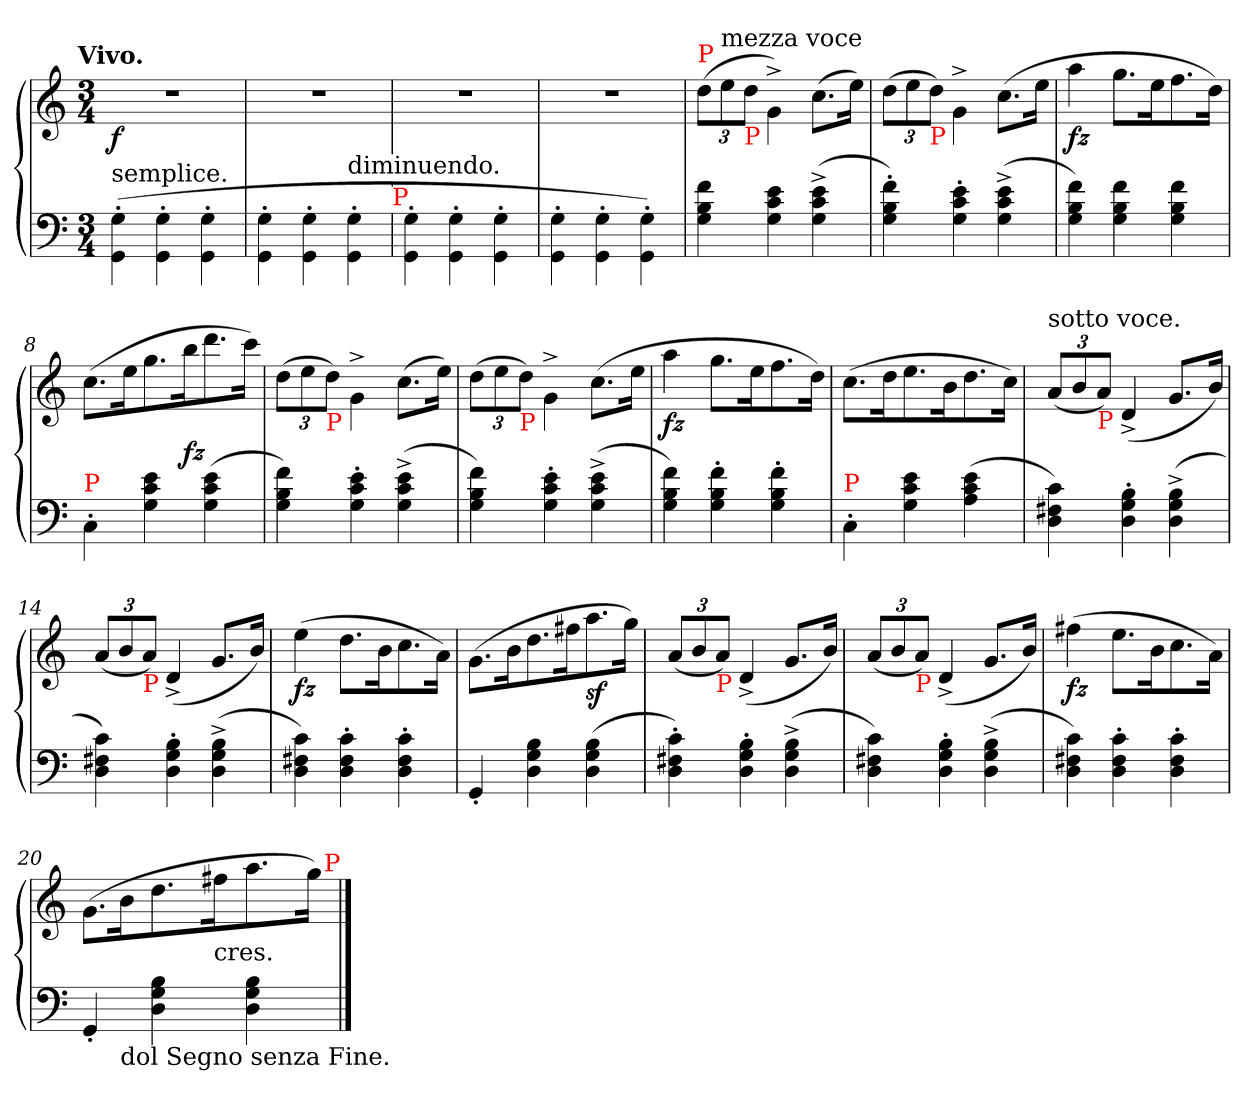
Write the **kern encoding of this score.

**kern	**kern	**dynam
*part1	*part1	*part1
*staff2	*staff1	*staff1/2
*clefF4	*clefG2	*
*k[]	*k[]	*
*C:	*C:	*
!!LO:TX:omd:t=Vivo.
*M3/4	*M3/4	*
*MM180	*MM180	*
=1	=1	=1
!LO:TX:a:t=semplice.	!	!
(>4G'\ 4GG'\	2.r	f
4G'\ 4GG'\	.	.
4G'\ 4GG'\	.	.
=2	=2	=2
4G'\ 4GG'\	2.r	.
4G'\ 4GG'\	.	.
!LO:TX:a:t=diminuendo.	!	!
4G'\ 4GG'\	.	.
!LO:TX:a:color=red:t=P	!	!
=3	=3	=3
4G'\ 4GG'\	2.r	.
4G'\ 4GG'\	.	.
4G'\ 4GG'\	.	.
=4	=4	=4
4G'\ 4GG'\	2.r	.
4G'\ 4GG'\	.	.
4G'\ 4GG'\)	.	.
=5	=5	=5
*	*Xbrackettup	*
!	!LO:TX:a:color=red:t=P	!
4f 4B 4G	(>12ddL	.
!	!LO:TX:a:t=mezza voce	!
.	12ee	.
!	!LO:TX:b:color=red:t=P	!
.	12ddJ	.
4e 4c 4G	4g^>\)	.
(>4e^< 4c^< 4G^<	(>8.ccL	.
.	16eeJk)	.
=6	=6	=6
4f' 4B' 4G')	(12ddL	.
.	12ee	.
!	!LO:TX:b:color=red:t=P	!
.	12ddJ)	.
4e' 4c' 4G'	4g^\	.
(>4e^< 4c^< 4G^<	(>8.ccL	.
.	16eeJk	.
=7	=7	=7
4f 4B 4G)	4aa	fz
4f 4B 4G	8.ggL	.
.	16eek	.
4f 4B 4G	8.ff	.
.	16ddJk)	.
=8	=8	=8
!LO:TX:a:color=red:t=P	!	!
4C'\	(>8.ccL	.
.	16eek	.
4e 4c 4G	8.gg	.
.	16bbk	fz
(>4e 4c 4G	8.ddd	.
.	16cccJk)	.
=9	=9	=9
4f 4B 4G)	(>12ddL	.
.	12ee	.
!	!LO:TX:b:color=red:t=P	!
.	12ddJ)	.
4e' 4c' 4G'	4g^>\	.
(>4e^< 4c^< 4G^<	(>8.ccL	.
.	16eeJk)	.
=10	=10	=10
4f 4B 4G)	(12ddL	.
.	12ee	.
!	!LO:TX:b:color=red:t=P	!
.	12ddJ)	.
4e' 4c' 4G'	4g^>\	.
(>4e^< 4c^< 4G^<	(>8.ccL	.
.	16eeJk	.
=11	=11	=11
4f 4B 4G)	4aa	fz
4f' 4B' 4G'	8.ggL	.
.	16eek	.
4f' 4B' 4G'	8.ff	.
.	16ddJk)	.
=12	=12	=12
!LO:TX:a:color=red:t=P	!	!
4C'\	(8.ccL	.
.	16ddk	.
4e 4c 4G	8.ee	.
.	16bk	.
(>4e 4c 4A	8.dd	.
.	16ccJk)	.
=13	=13	=13
!	!LO:TX:a:t=sotto voce.	!
4c 4F#X 4D)	(<12aL	.
.	12b	.
!	!LO:TX:b:color=red:t=P	!
.	12aJ)	.
4B' 4G' 4D'	(<4d^>	.
(4B^< 4G^< 4D^<	8.gL	.
.	16bJk)	.
=14	=14	=14
4c 4F#X 4D)	(<12aL	.
.	12b	.
!	!LO:TX:b:color=red:t=P	!
.	12aJ)	.
4B' 4G' 4D'	(<4d^>	.
(>4B^< 4G^< 4D^<	8.gL	.
.	16bJk)	.
=15	=15	=15
4c 4F#X 4D)	(>4ee	fz
4c' 4F#' 4D'	8.ddL	.
.	16bk	.
4c' 4F#' 4D'	8.cc	.
.	16aJk)	.
=16	=16	=16
4GG'	(>8.gL	.
.	16bk	.
4B 4G 4D	8.dd	.
.	16ff#Xk	.
(>4B 4G 4D	8.aa	sf
.	16ggJk)	.
=17	=17	=17
4c' 4F#X' 4D')	(<12aL	.
.	12b	.
!	!LO:TX:b:color=red:t=P	!
.	12aJ)	.
4B' 4G' 4D'	(<4d^>	.
(>4B^< 4G^< 4D^<	8.gL	.
.	16bJk)	.
=18	=18	=18
4c 4F#X 4D)	(<12aL	.
.	12b	.
!	!LO:TX:b:color=red:t=P	!
.	12aJ)	.
4B' 4G' 4D'	(<4d^>	.
(>4B^< 4G^< 4D^<	8.gL	.
.	16bJk)	.
=19	=19	=19
4c 4F#X 4D)	(>4ff#X	fz
4c' 4F#' 4D'	8.eeL	.
.	16bk	.
4c' 4F#' 4D'	8.cc	.
.	16aJk)	.
=20	=20	=20
*^	*	*
4GG'	8.ryy	(>8.gL	.
!	!LO:TX:b:t=dol Segno senza Fine.	!	!
.	2ryy	16bk	.
4B 4G 4D	.	8.dd	.
!	!	!LO:TX:c:t=cres.	!
.	.	16ff#Xk	.
4B 4G 4D	.	8.aa	.
.	16ryy	16ggJk)	.
!	!	!LO:TX:a:rj:color=red:t=P	!
*v	*v	*	*
==	==	==
*-	*-	*-
